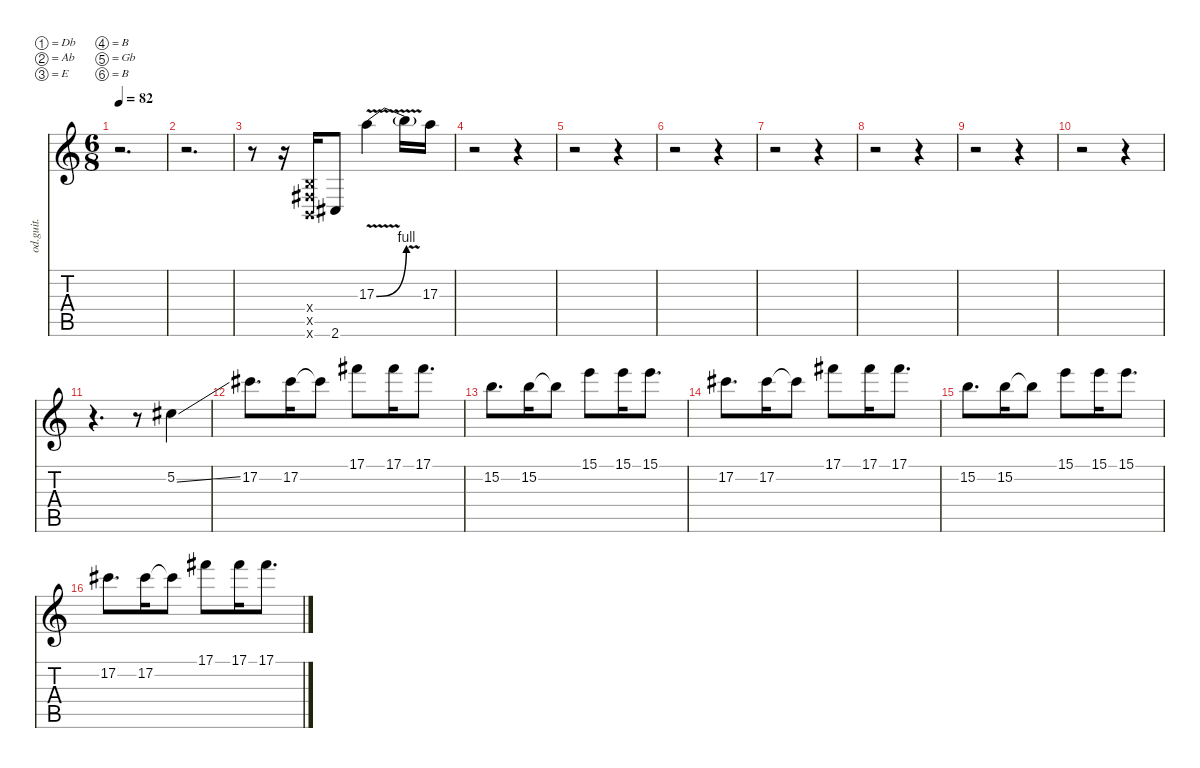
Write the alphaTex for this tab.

\defaultSystemsLayout 4
\hideDynamics
\bracketExtendMode nobrackets
\otherSystemsTrackNameOrientation horizontal
\track ("Guitar 3" "od.guit.") {instrument overdrivenguitar}
\staff {score tabs}
\tuning (Db4 Ab3 E3 B2 Gb2 B1)
\ts (6 8)
\tempo 82
\clef g2
\ks c
r.2{d dy f} |
r.2{d} |
r.8 r.16 (0.4{x} 0.5{x acc #} 0.6{x}).16 2.6{acc #}.8 17.3{be (bend 0 0 60 4) v}.4 17.3{v t}.16 17.3.16 |
r.2 r.4 |
r.2 r.4 |
r.2 r.4 |
r.2 r.4 |
r.2 r.4 |
r.2 r.4 |
r.2 r.4 |
r.4{d} r.8 5.2{ss acc #}.4 |
17.2{acc #}.8{d} 17.2{acc #}.16 17.2{t acc #}.8 17.1{acc #}.8 17.1{acc #}.16 17.1{acc #}.8{d} |
15.2.8{d} 15.2.16 15.2{t}.8 15.1.8 15.1.16 15.1.8{d} |
17.2{acc #}.8{d} 17.2{acc #}.16 17.2{t acc #}.8 17.1{acc #}.8 17.1{acc #}.16 17.1{acc #}.8{d} |
15.2.8{d} 15.2.16 15.2{t}.8 15.1.8 15.1.16 15.1.8{d} |
17.2{acc #}.8{d} 17.2{acc #}.16 17.2{t acc #}.8 17.1{acc #}.8 17.1{acc #}.16 17.1{ss acc #}.8{d}
